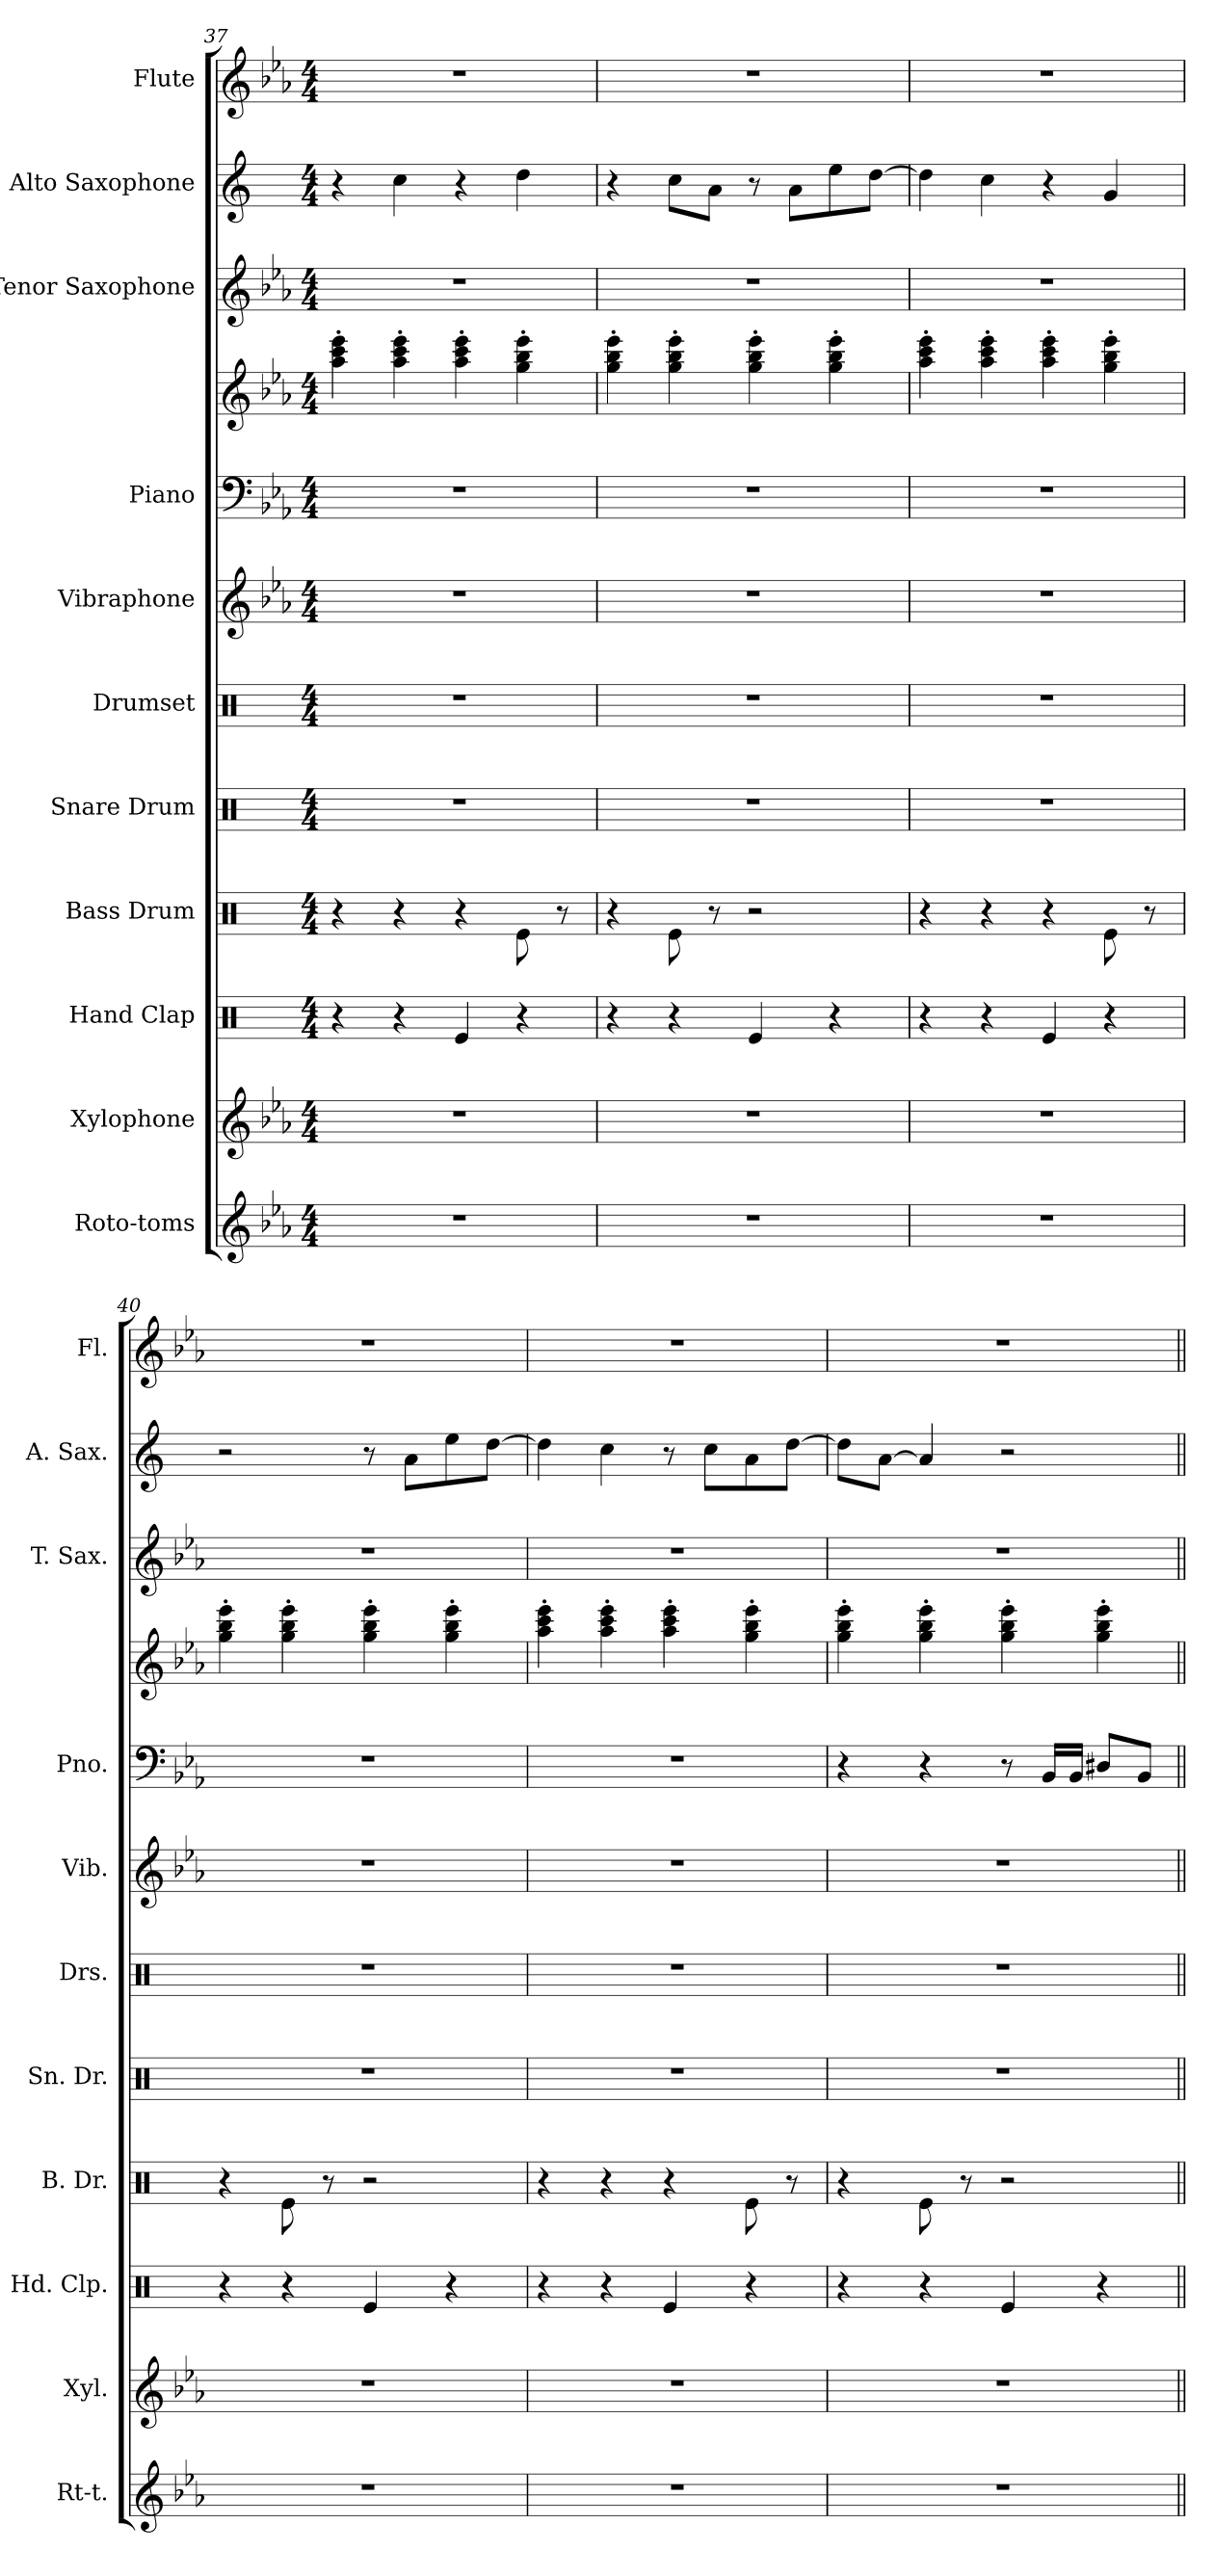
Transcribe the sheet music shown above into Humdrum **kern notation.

**kern	**kern	**kern	**kern	**kern	**kern	**kern	**kern	**kern	**kern	**kern	**kern
*part11	*part10	*part9	*part8	*part7	*part6	*part5	*part4	*part4	*part3	*part2	*part1
*staff12	*staff11	*staff10	*staff9	*staff8	*staff7	*staff6	*staff5	*staff4	*staff3	*staff2	*staff1
*I"Roto-toms	*I"Xylophone	*I"Hand Clap	*I"Bass Drum	*I"Snare Drum	*I"Drumset	*I"Vibraphone	*I"Piano	*	*I"Tenor Saxophone	*I"Alto Saxophone	*I"Flute
*I'Rt-t.	*I'Xyl.	*I'Hd. Clp.	*I'B. Dr.	*I'Sn. Dr.	*I'Drs.	*I'Vib.	*I'Pno.	*	*I'T. Sax.	*I'A. Sax.	*I'Fl.
*clefG2	*clefG2	*clefX	*clefX	*clefX	*clefX	*clefG2	*clefF4	*clefG2	*clefG2	*clefG2	*clefG2
*	*ITrd-7c-12	*	*	*	*	*	*	*	*ITrd8c14	*ITrd5c9	*
*k[b-e-a-]	*k[b-e-a-]	*k[]	*k[]	*k[]	*k[]	*k[b-e-a-]	*k[b-e-a-]	*k[b-e-a-]	*k[b-e-a-]	*k[b-e-a-]	*k[b-e-a-]
*M4/4	*M4/4	*M4/4	*M4/4	*M4/4	*M4/4	*M4/4	*M4/4	*M4/4	*M4/4	*M4/4	*M4/4
=37	=37	=37	=37	=37	=37	=37	=37	=37	=37	=37	=37
1r	1r	4r	4r	1r	1r	1r	1r	4aa-\' 4ccc\' 4eee-\'	1r	4r	1r
.	.	4r	4r	.	.	.	.	4aa-\' 4ccc\' 4eee-\'	.	4e-\	.
.	.	4Re/	4r	.	.	.	.	4aa-\' 4ccc\' 4eee-\'	.	4r	.
.	.	4r	8Re\	.	.	.	.	4gg\' 4bb-\' 4eee-\'	.	4f\	.
.	.	.	8r	.	.	.	.	.	.	.	.
=38	=38	=38	=38	=38	=38	=38	=38	=38	=38	=38	=38
1r	1r	4r	4r	1r	1r	1r	1r	4gg\' 4bb-\' 4eee-\'	1r	4r	1r
.	.	4r	8Re\	.	.	.	.	4gg\' 4bb-\' 4eee-\'	.	8e-\L	.
.	.	.	8r	.	.	.	.	.	.	8c\J	.
.	.	4Re/	2r	.	.	.	.	4gg\' 4bb-\' 4eee-\'	.	8r	.
.	.	.	.	.	.	.	.	.	.	8c\L	.
.	.	4r	.	.	.	.	.	4gg\' 4bb-\' 4eee-\'	.	8g\	.
.	.	.	.	.	.	.	.	.	.	[8f\J	.
=39	=39	=39	=39	=39	=39	=39	=39	=39	=39	=39	=39
1r	1r	4r	4r	1r	1r	1r	1r	4aa-\' 4ccc\' 4eee-\'	1r	4f\]	1r
.	.	4r	4r	.	.	.	.	4aa-\' 4ccc\' 4eee-\'	.	4e-\	.
.	.	4Re/	4r	.	.	.	.	4aa-\' 4ccc\' 4eee-\'	.	4r	.
.	.	4r	8Re\	.	.	.	.	4gg\' 4bb-\' 4eee-\'	.	4B-/	.
.	.	.	8r	.	.	.	.	.	.	.	.
!!LO:PB:g=z
=40	=40	=40	=40	=40	=40	=40	=40	=40	=40	=40	=40
1r	1r	4r	4r	1r	1r	1r	1r	4gg\' 4bb-\' 4eee-\'	1r	2r	1r
.	.	4r	8Re\	.	.	.	.	4gg\' 4bb-\' 4eee-\'	.	.	.
.	.	.	8r	.	.	.	.	.	.	.	.
.	.	4Re/	2r	.	.	.	.	4gg\' 4bb-\' 4eee-\'	.	8r	.
.	.	.	.	.	.	.	.	.	.	8c\L	.
.	.	4r	.	.	.	.	.	4gg\' 4bb-\' 4eee-\'	.	8g\	.
.	.	.	.	.	.	.	.	.	.	[8f\J	.
=41	=41	=41	=41	=41	=41	=41	=41	=41	=41	=41	=41
1r	1r	4r	4r	1r	1r	1r	1r	4aa-\' 4ccc\' 4eee-\'	1r	4f\]	1r
.	.	4r	4r	.	.	.	.	4aa-\' 4ccc\' 4eee-\'	.	4e-\	.
.	.	4Re/	4r	.	.	.	.	4aa-\' 4ccc\' 4eee-\'	.	8r	.
.	.	.	.	.	.	.	.	.	.	8e-\L	.
.	.	4r	8Re\	.	.	.	.	4gg\' 4bb-\' 4eee-\'	.	8c\	.
.	.	.	8r	.	.	.	.	.	.	[8f\J	.
=42	=42	=42	=42	=42	=42	=42	=42	=42	=42	=42	=42
1r	1r	4r	4r	1r	1r	1r	4r	4gg\' 4bb-\' 4eee-\'	1r	8f\L]	1r
.	.	.	.	.	.	.	.	.	.	[8c\J	.
.	.	4r	8Re\	.	.	.	4r	4gg\' 4bb-\' 4eee-\'	.	4c/]	.
.	.	.	8r	.	.	.	.	.	.	.	.
.	.	4Re/	2r	.	.	.	8r	4gg\' 4bb-\' 4eee-\'	.	2r	.
.	.	.	.	.	.	.	16BB-/LL	.	.	.	.
.	.	.	.	.	.	.	16BB-/JJ	.	.	.	.
.	.	4r	.	.	.	.	8D#X/L	4gg\' 4bb-\' 4eee-\'	.	.	.
.	.	.	.	.	.	.	8BB-/J	.	.	.	.
=||	=||	=||	=||	=||	=||	=||	=||	=||	=||	=||	=||
*-	*-	*-	*-	*-	*-	*-	*-	*-	*-	*-	*-
